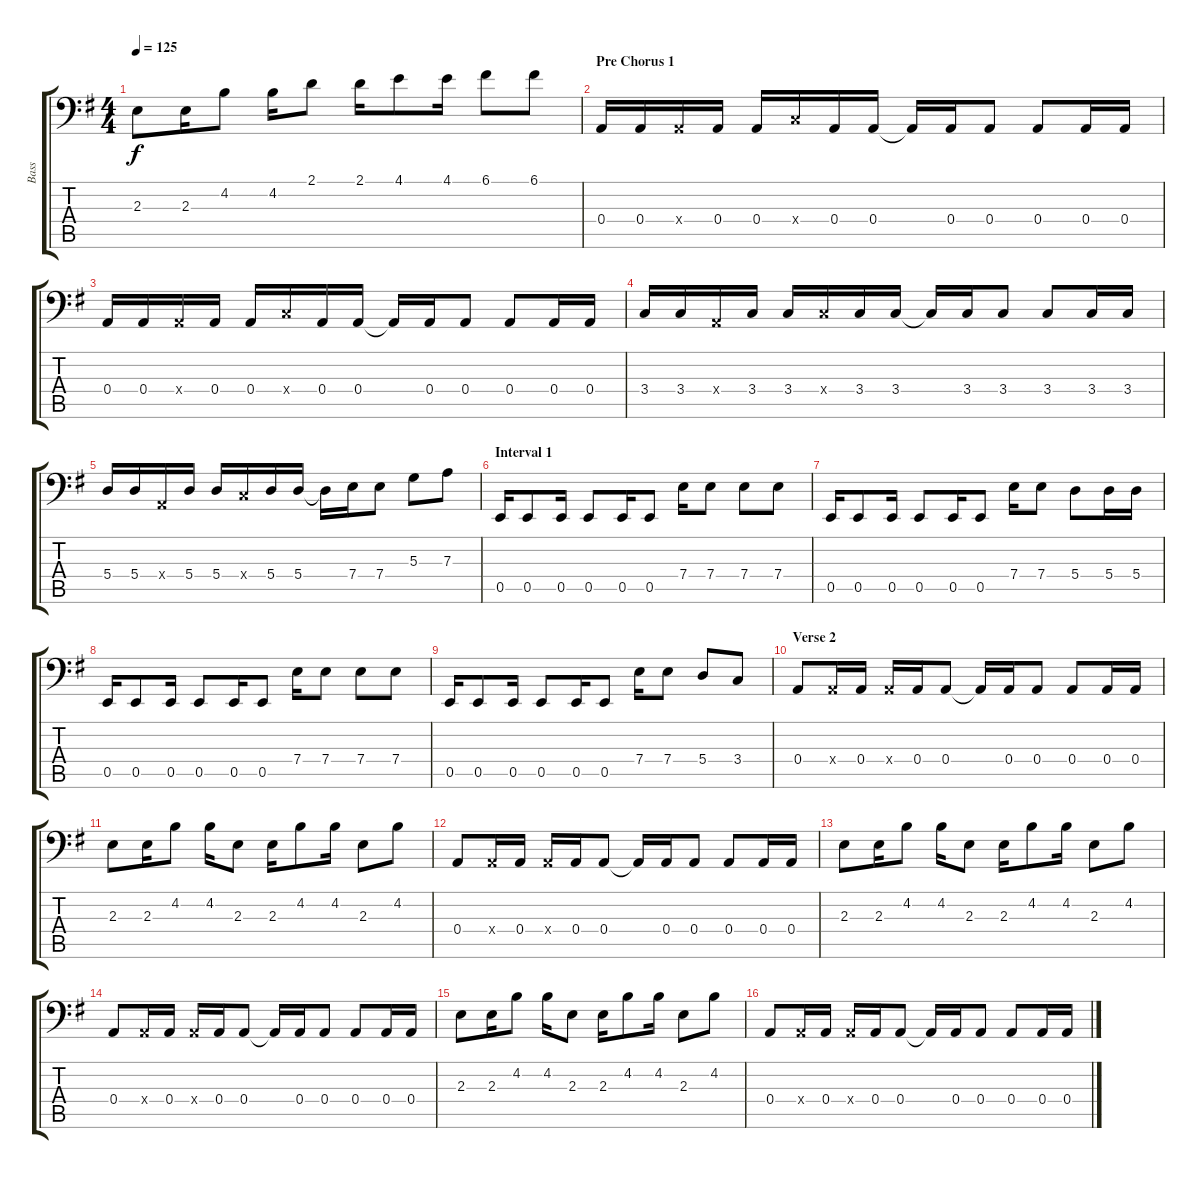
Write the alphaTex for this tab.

\track ("Bass" "Bass") {instrument electricbasspick}
\staff {score tabs}
\tuning (C3 G2 D2 A1 E1 B0) {hide}
\ts (4 4)
\tempo 125
\clef f4
\ks eminor
2.3.8{dy f} 2.3.16 4.2.8 4.2.16 2.1.8 2.1.16 4.1.8 4.1.16 6.1.8 6.1.8 |
\section ("" "Pre Chorus 1")
0.4.16 0.4.16 0.4{x}.16 0.4.16 0.4.16 3.4{x}.16 0.4.16 0.4.16 0.4{t}.16 0.4.16 0.4.8 0.4.8 0.4.16 0.4.16 |
0.4.16 0.4.16 0.4{x}.16 0.4.16 0.4.16 3.4{x}.16 0.4.16 0.4.16 0.4{t}.16 0.4.16 0.4.8 0.4.8 0.4.16 0.4.16 |
3.4.16 3.4.16 0.4{x}.16 3.4.16 3.4.16 3.4{x}.16 3.4.16 3.4.16 3.4{t}.16 3.4.16 3.4.8 3.4.8 3.4.16 3.4.16 |
5.4.16 5.4.16 0.4{x}.16 5.4.16 5.4.16 3.4{x}.16 5.4.16 5.4.16 5.4{t}.16 7.4.16 7.4.8 5.3.8 7.3.8 |
\section ("" "Interval 1")
0.5.16 0.5.8 0.5.16 0.5.8 0.5.16 0.5.8 7.4.16 7.4.8 7.4.8 7.4.8 |
0.5.16 0.5.8 0.5.16 0.5.8 0.5.16 0.5.8 7.4.16 7.4.8 5.4.8 5.4.16 5.4.16 |
0.5.16 0.5.8 0.5.16 0.5.8 0.5.16 0.5.8 7.4.16 7.4.8 7.4.8 7.4.8 |
0.5.16 0.5.8 0.5.16 0.5.8 0.5.16 0.5.8 7.4.16 7.4.8 5.4.8 3.4.8 |
\section ("" "Verse 2")
0.4.8 0.4{x}.16 0.4.16 0.4{x}.16 0.4.16 0.4.8 0.4{t}.16 0.4.16 0.4.8 0.4.8 0.4.16 0.4.16 |
2.3.8 2.3.16 4.2.8 4.2.16 2.3.8 2.3.16 4.2.8 4.2.16 2.3.8 4.2.8 |
0.4.8 0.4{x}.16 0.4.16 0.4{x}.16 0.4.16 0.4.8 0.4{t}.16 0.4.16 0.4.8 0.4.8 0.4.16 0.4.16 |
2.3.8 2.3.16 4.2.8 4.2.16 2.3.8 2.3.16 4.2.8 4.2.16 2.3.8 4.2.8 |
0.4.8 0.4{x}.16 0.4.16 0.4{x}.16 0.4.16 0.4.8 0.4{t}.16 0.4.16 0.4.8 0.4.8 0.4.16 0.4.16 |
2.3.8 2.3.16 4.2.8 4.2.16 2.3.8 2.3.16 4.2.8 4.2.16 2.3.8 4.2.8 |
0.4.8 0.4{x}.16 0.4.16 0.4{x}.16 0.4.16 0.4.8 0.4{t}.16 0.4.16 0.4.8 0.4.8 0.4.16 0.4.16
